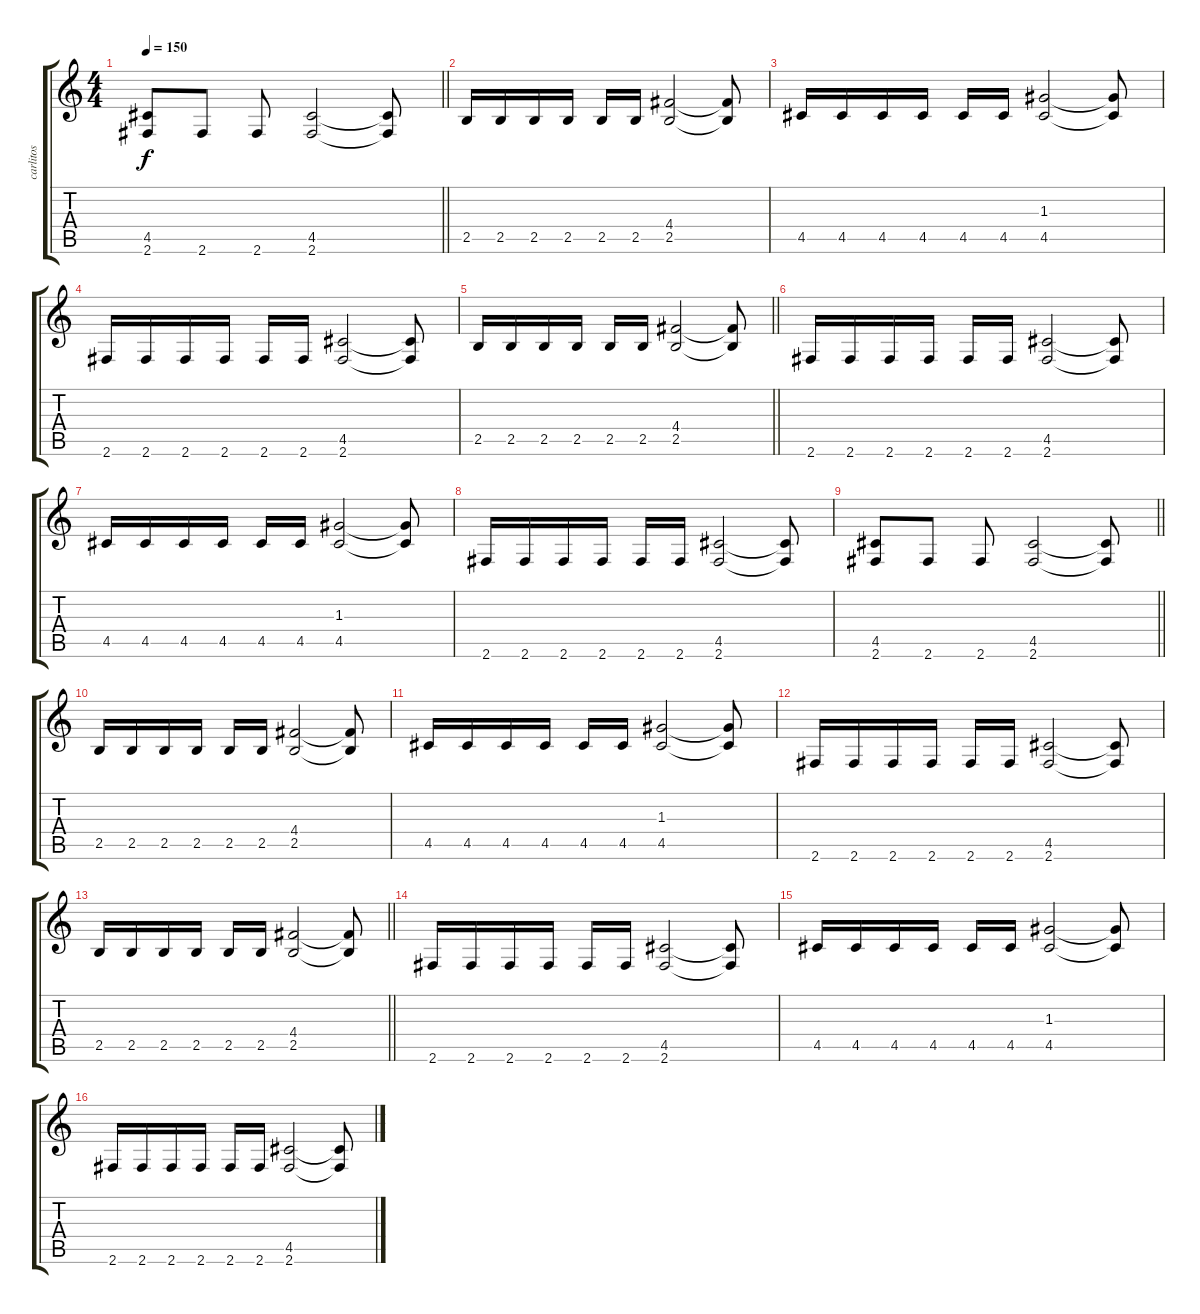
\track ("carlitos" "carlitos") {instrument overdrivenguitar}
\staff {score tabs}
\tuning (E4 B3 G3 D3 A2 E2) {hide}
\ts (4 4)
\tempo 150
\clef g2
\barLineRight lightlight
\ks c
(4.5 2.6).8{dy f} 2.6.8 2.6.8 (4.5 2.6).2 (4.5{t} 2.6{t}).8 |
2.5.16 2.5.16 2.5.16 2.5.16 2.5.16 2.5.16 (4.4 2.5).2 (4.4{t} 2.5{t}).8 |
4.5.16 4.5.16 4.5.16 4.5.16 4.5.16 4.5.16 (1.3 4.5).2 (1.3{t} 4.5{t}).8 |
2.6.16 2.6.16 2.6.16 2.6.16 2.6.16 2.6.16 (4.5 2.6).2 (4.5{t} 2.6{t}).8 |
\barLineRight lightlight
2.5.16 2.5.16 2.5.16 2.5.16 2.5.16 2.5.16 (4.4 2.5).2 (4.4{t} 2.5{t}).8 |
2.6.16 2.6.16 2.6.16 2.6.16 2.6.16 2.6.16 (4.5 2.6).2 (4.5{t} 2.6{t}).8 |
4.5.16 4.5.16 4.5.16 4.5.16 4.5.16 4.5.16 (1.3 4.5).2 (1.3{t} 4.5{t}).8 |
2.6.16 2.6.16 2.6.16 2.6.16 2.6.16 2.6.16 (4.5 2.6).2 (4.5{t} 2.6{t}).8 |
\barLineRight lightlight
(4.5 2.6).8 2.6.8 2.6.8 (4.5 2.6).2 (4.5{t} 2.6{t}).8 |
2.5.16 2.5.16 2.5.16 2.5.16 2.5.16 2.5.16 (4.4 2.5).2 (4.4{t} 2.5{t}).8 |
4.5.16 4.5.16 4.5.16 4.5.16 4.5.16 4.5.16 (1.3 4.5).2 (1.3{t} 4.5{t}).8 |
2.6.16 2.6.16 2.6.16 2.6.16 2.6.16 2.6.16 (4.5 2.6).2 (4.5{t} 2.6{t}).8 |
\barLineRight lightlight
2.5.16 2.5.16 2.5.16 2.5.16 2.5.16 2.5.16 (4.4 2.5).2 (4.4{t} 2.5{t}).8 |
2.6.16 2.6.16 2.6.16 2.6.16 2.6.16 2.6.16 (4.5 2.6).2 (4.5{t} 2.6{t}).8 |
4.5.16 4.5.16 4.5.16 4.5.16 4.5.16 4.5.16 (1.3 4.5).2 (1.3{t} 4.5{t}).8 |
2.6.16 2.6.16 2.6.16 2.6.16 2.6.16 2.6.16 (4.5 2.6).2 (4.5{t} 2.6{t}).8
